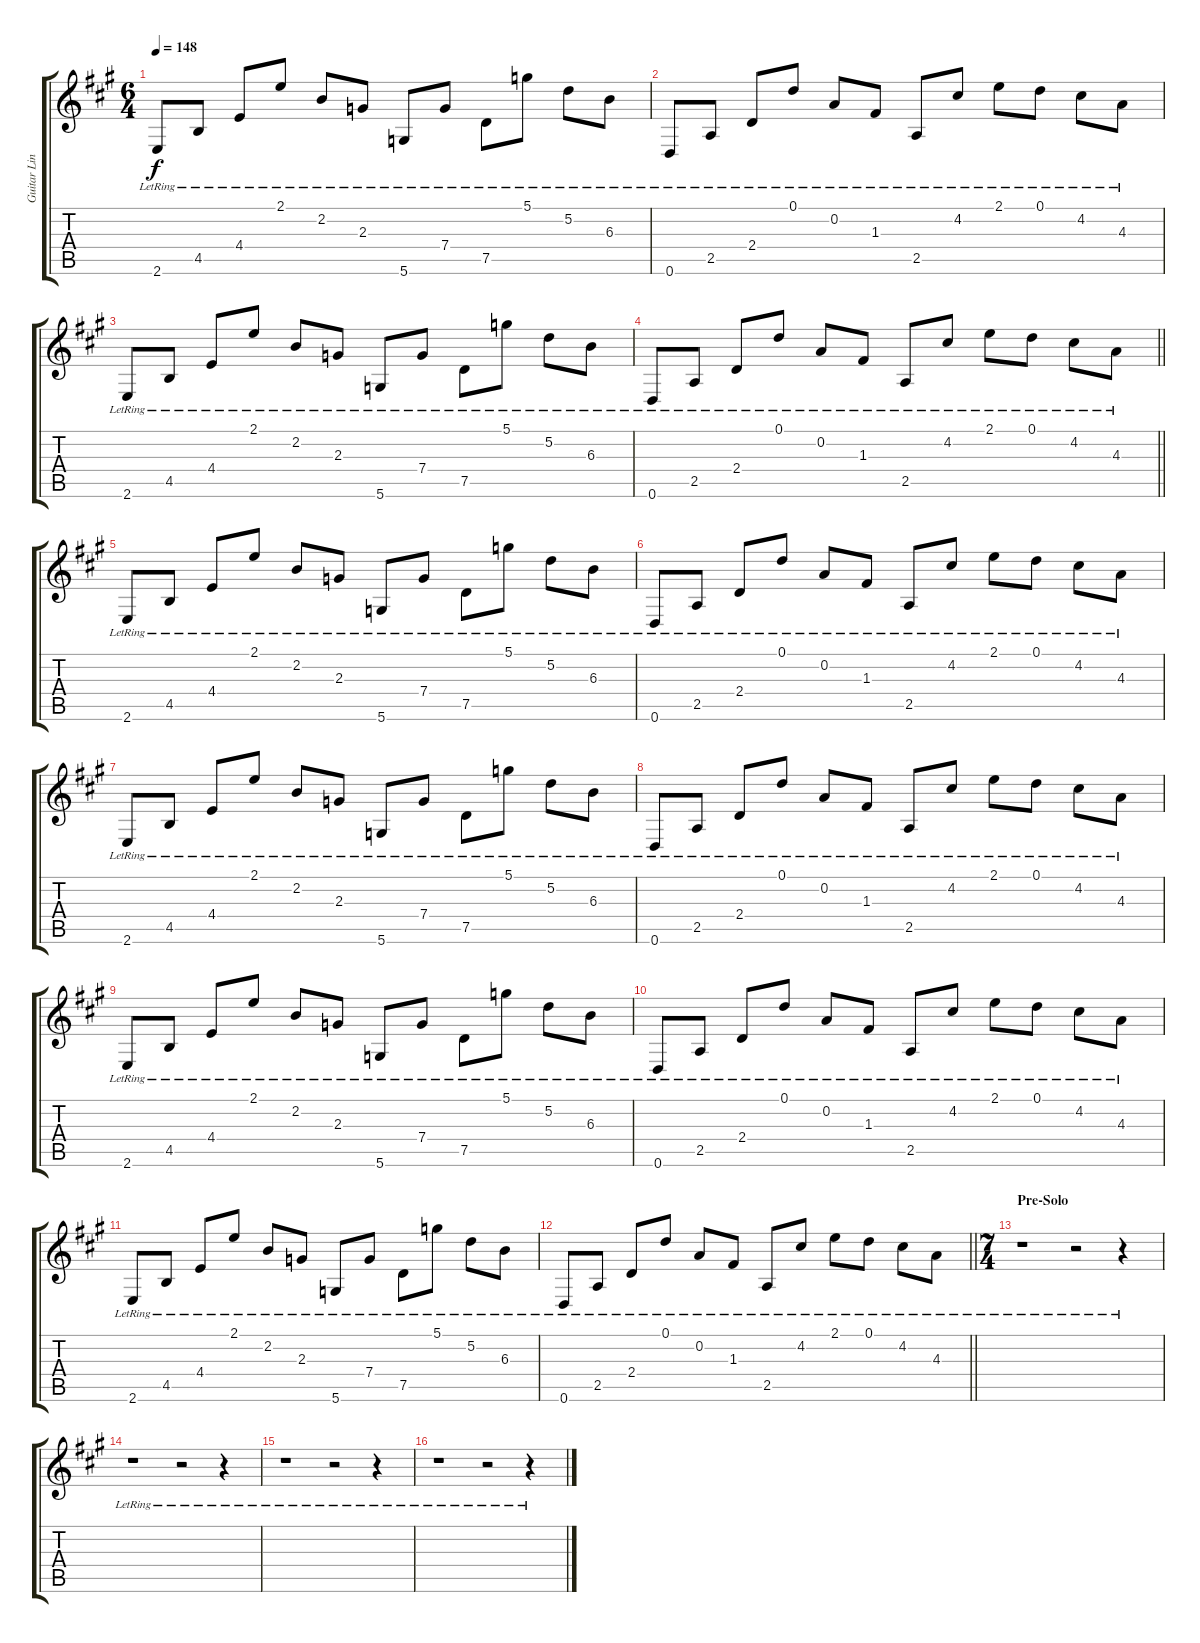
\track ("Guitar Line 1 [Clean]" "Guitar Lin") {instrument acousticguitarsteel}
\staff {score tabs}
\tuning (D4 A3 F3 C3 G2 D2) {hide}
\ts (6 4)
\tempo 148
\clef g2
\ks a
2.6{lr}.8{dy f} 4.5{lr}.8 4.4{lr}.8 2.1{lr}.8 2.2{lr}.8 2.3{lr}.8 5.6{lr}.8 7.4{lr}.8 7.5{lr}.8 5.1{lr}.8 5.2{lr}.8 6.3{lr}.8 |
0.6{lr}.8 2.5{lr}.8 2.4{lr}.8 0.1{lr}.8 0.2{lr}.8 1.3{lr}.8 2.5{lr}.8 4.2{lr}.8 2.1{lr}.8 0.1{lr}.8 4.2{lr}.8 4.3{lr}.8 |
2.6{lr}.8 4.5{lr}.8 4.4{lr}.8 2.1{lr}.8 2.2{lr}.8 2.3{lr}.8 5.6{lr}.8 7.4{lr}.8 7.5{lr}.8 5.1{lr}.8 5.2{lr}.8 6.3{lr}.8 |
\barLineRight lightlight
0.6{lr}.8 2.5{lr}.8 2.4{lr}.8 0.1{lr}.8 0.2{lr}.8 1.3{lr}.8 2.5{lr}.8 4.2{lr}.8 2.1{lr}.8 0.1{lr}.8 4.2{lr}.8 4.3{lr}.8 |
2.6{lr}.8 4.5{lr}.8 4.4{lr}.8 2.1{lr}.8 2.2{lr}.8 2.3{lr}.8 5.6{lr}.8 7.4{lr}.8 7.5{lr}.8 5.1{lr}.8 5.2{lr}.8 6.3{lr}.8 |
0.6{lr}.8 2.5{lr}.8 2.4{lr}.8 0.1{lr}.8 0.2{lr}.8 1.3{lr}.8 2.5{lr}.8 4.2{lr}.8 2.1{lr}.8 0.1{lr}.8 4.2{lr}.8 4.3{lr}.8 |
2.6{lr}.8 4.5{lr}.8 4.4{lr}.8 2.1{lr}.8 2.2{lr}.8 2.3{lr}.8 5.6{lr}.8 7.4{lr}.8 7.5{lr}.8 5.1{lr}.8 5.2{lr}.8 6.3{lr}.8 |
0.6{lr}.8 2.5{lr}.8 2.4{lr}.8 0.1{lr}.8 0.2{lr}.8 1.3{lr}.8 2.5{lr}.8 4.2{lr}.8 2.1{lr}.8 0.1{lr}.8 4.2{lr}.8 4.3{lr}.8 |
2.6{lr}.8 4.5{lr}.8 4.4{lr}.8 2.1{lr}.8 2.2{lr}.8 2.3{lr}.8 5.6{lr}.8 7.4{lr}.8 7.5{lr}.8 5.1{lr}.8 5.2{lr}.8 6.3{lr}.8 |
0.6{lr}.8 2.5{lr}.8 2.4{lr}.8 0.1{lr}.8 0.2{lr}.8 1.3{lr}.8 2.5{lr}.8 4.2{lr}.8 2.1{lr}.8 0.1{lr}.8 4.2{lr}.8 4.3{lr}.8 |
2.6{lr}.8 4.5{lr}.8 4.4{lr}.8 2.1{lr}.8 2.2{lr}.8 2.3{lr}.8 5.6{lr}.8 7.4{lr}.8 7.5{lr}.8 5.1{lr}.8 5.2{lr}.8 6.3{lr}.8 |
\barLineRight lightlight
0.6{lr}.8 2.5{lr}.8 2.4{lr}.8 0.1{lr}.8 0.2{lr}.8 1.3{lr}.8 2.5{lr}.8 4.2{lr}.8 2.1{lr}.8 0.1{lr}.8 4.2{lr}.8 4.3{lr}.8 |
\ts (7 4)
\section ("" "Pre-Solo")
r.1 r.2 r.4 |
r.1 r.2 r.4 |
r.1 r.2 r.4 |
r.1 r.2 r.4
